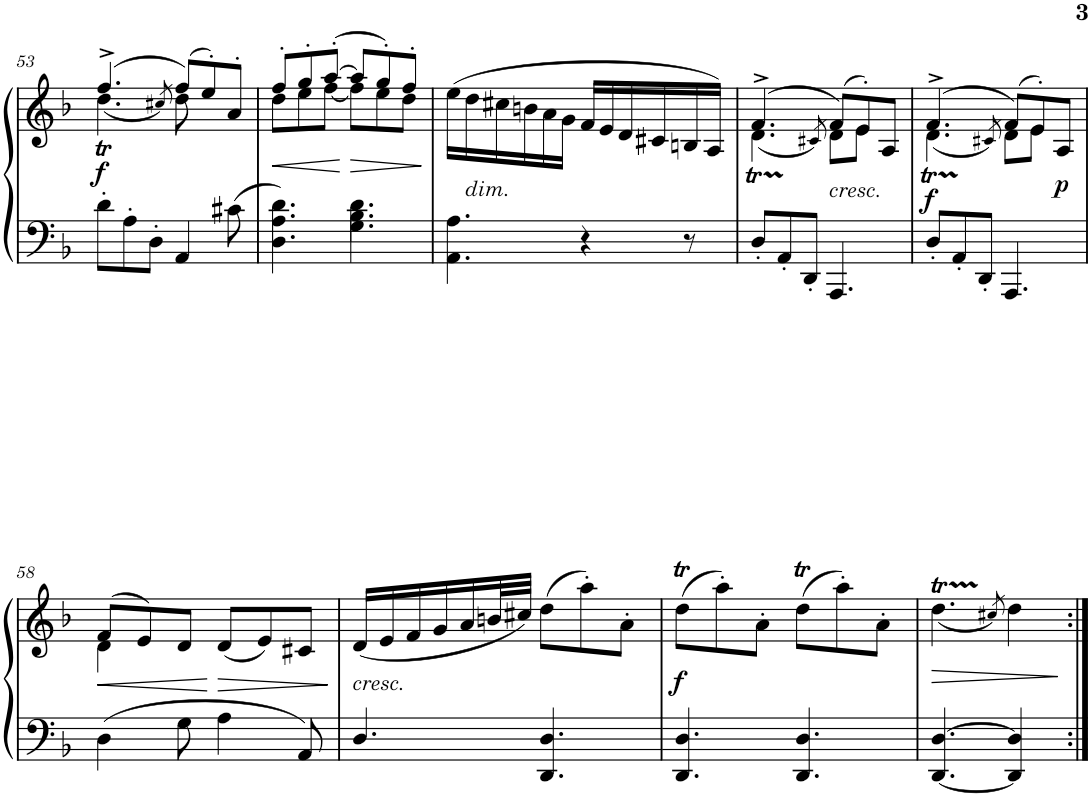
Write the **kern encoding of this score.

**kern	**kern	**dynam
*part1	*part1	*part1
*staff2	*staff1	*staff1/2
*I"Piano	*	*
*I'Piano	*	*
!!LO:PB:g=z
*clefF4	*clefG2	*
*k[b-]	*k[b-]	*
*M6/8	*M6/8	*
=53	=53	=53
*	*^	*
!	!	!	!LO:DY:a=2
8d'\L	(4.ff^/	(4.dd<\	f
8A'\	.	.	.
8D'\J	.	.	.
.	.	8qcc#X/)	.
4AA/	(8ff/L)	8dd\	.
.	8ee'>/)	4ryy	.
8c#X\	8a'>/J	.	.
=54	=54	=54	=54
*^	*	*	*
!	!	!	!	!LO:HP:b
4.d\	4.D\ 4.A\	8ff'/L	8dd\L	<
.	.	8gg'/	8ee\	.
.	.	([>8aa'/J	[<8ff\J	.
!	!	!	!	!LO:HP:n=1:b
4.d\	4.G\ 4.B-\	8aa/L]	8ff\L]	[ >
.	.	8gg'/)	8ee\	.
.	.	8ff'/J	8dd\J	.
*v	*v	*	*	*
*	*v	*v	*
.	.	]
=55	=55	=55
4.AA\ 4.A\	(>16ee\LL	.
!	!LO:TX:b:i:t=dim.	!
.	16dd\	.
.	16cc#X\	.
.	16bn\	.
.	16a\	.
.	16g\JJ	.
4r	16f/LL	.
.	16e/	.
.	16d/	.
.	16c#X/	.
8r	16Bn/	.
.	16A/JJ)	.
=56	=56	=56
*	*^	*
8D'/L	(4.f^/	(4.dT\	.
8AA'/	.	.	.
8DD'/J	.	.	.
.	.	8qc#X/)	.
!	!LO:TX:b:i:t=cresc.	!	!
4.AAA/	(8f/L)	8d\L	.
.	8e'>/)	8e\J	.
.	8A/J	8ryy	.
=57	=57	=57	=57
!	!	!	!LO:DY:a=2
8D'/L	(4.f^/	(4.dT\	f
8AA'/	.	.	.
8DD'/J	.	.	.
.	.	8qc#X/)	.
4.AAA/	(8f/L)	8d\L	.
.	8e'>/)	8e\J	.
!	!	!	!LO:DY:b
.	8A/J	8ryy	p
!!LO:LB:g=z	!!
=58	=58	=58	=58
!	!	!	!LO:HP:b
4D\	(8f/L	4d\	<
.	8e/)	.	.
8G\	8d/J	2ryy	.
!	!	!	!LO:HP:n=1:b
4A\	(8d/L	.	[ >
.	8e/)	.	.
8AA/	8c#X/J	.	.
*	*v	*v	*
.	.	]
=59	=59	=59
!	!LO:TX:b:i:t=cresc.	!
4.D/	(16d/LL	.
.	16e/	.
.	16f/	.
.	16g/	.
.	16a/	.
.	32bn/L	.
.	32cc#X/JJJ)	.
4.DD/ 4.D/	(8dd\L	.
.	8aa'\)	.
.	8a'\J	.
=60	=60	=60
!	!	!LO:DY:b
4.DD/ 4.D/	(8dd>\L	f
.	8aa'\)	.
.	8a'\J	.
4.DD/ 4.D/	(8dd>\L	.
.	8aa'\)	.
.	8a'\J	.
=61	=61	=61
[<4.DD/ [>4.D/	(<4.ddT\	.
.	8qcc#X/)	.
4DD/] 4D/]	4dd\	.
=:|!	=:|!	=:|!
*-	*-	*-
